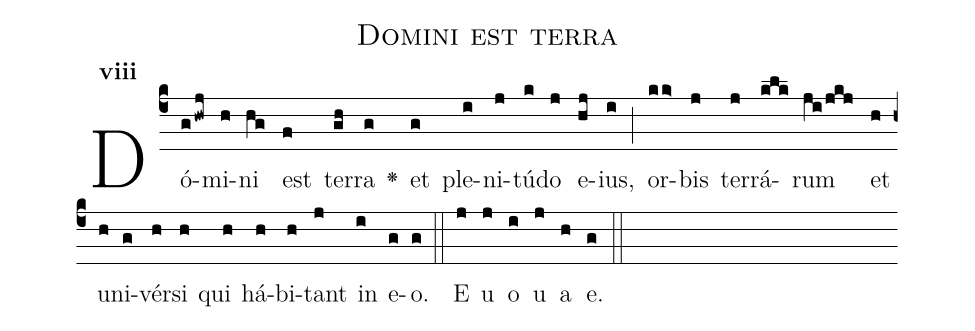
name:Domini est terra;
office-part:Antiphona;
mode:8;
%%
initial-style: 1;
name: Domini est terra;
book: calithes.it;
occasion: Psalterium Hebdomada IV Dominica;
office-part: Officium Lectionis Ant 1;
user-notes: ;
commentary: ;
annotation: 8g;
centering-scheme: english;
fontsize: 12;
font: OFLSortsMillGoudy;
height: 11;
width: 4.5;
%%
(c4)Dó(ghwj)mi(h)ni(hg) est(f) ter(gh)ra(g) <v>\greheightstar</v>() et(g) ple(i)ni(j)tú(k)do(j) e(hj)ius,(i) (;) or(kk>)bis(j) ter(j)rá(klk)rum(ji/jkj) et(h) u(h)ni(g)vér(h)si(h) qui(h) há(h)bi(h)tant(j) in(i) e(g)o.(g) (::)
E(j) u(j) o(i) u(j) a(h) e.(g) (::)
